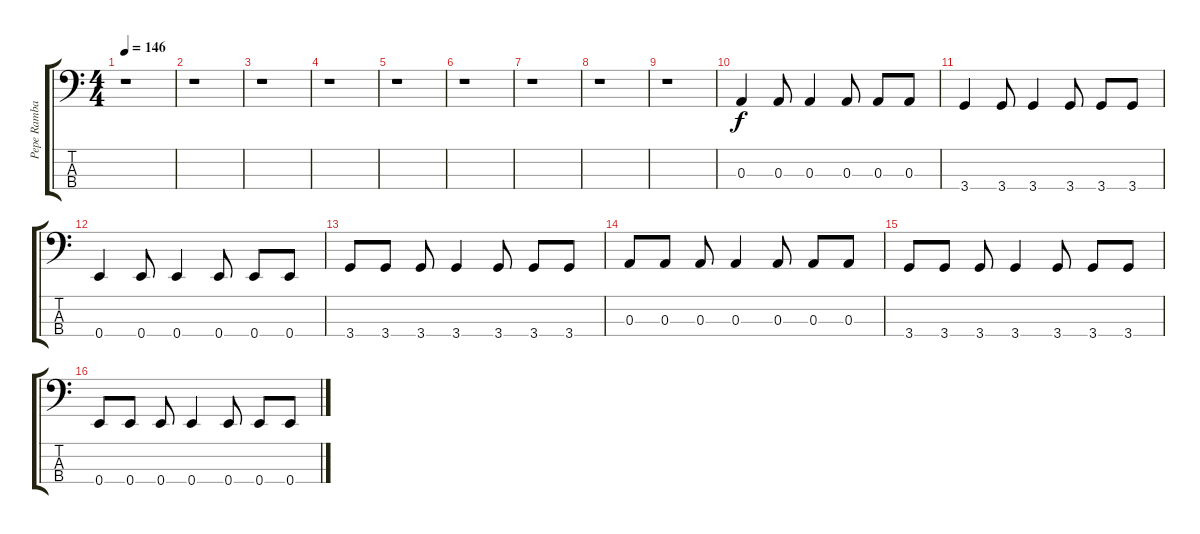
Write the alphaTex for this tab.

\track ("Pepe Rambau" "Pepe Ramba") {instrument electricbasspick}
\staff {score tabs}
\tuning (G2 D2 A1 E1) {hide}
\ts (4 4)
\tempo 146
\clef f4
\ks c
r.1{dy f instrument electricbasspick} |
r.1 |
r.1 |
r.1 |
r.1 |
r.1 |
r.1 |
r.1 |
r.1 |
0.3.4 0.3.8 0.3.4 0.3.8 0.3.8 0.3.8 |
3.4.4 3.4.8 3.4.4 3.4.8 3.4.8 3.4.8 |
0.4.4 0.4.8 0.4.4 0.4.8 0.4.8 0.4.8 |
3.4.8 3.4.8 3.4.8 3.4.4 3.4.8 3.4.8 3.4.8 |
0.3.8 0.3.8 0.3.8 0.3.4 0.3.8 0.3.8 0.3.8 |
3.4.8 3.4.8 3.4.8 3.4.4 3.4.8 3.4.8 3.4.8 |
0.4.8 0.4.8 0.4.8 0.4.4 0.4.8 0.4.8 0.4.8
